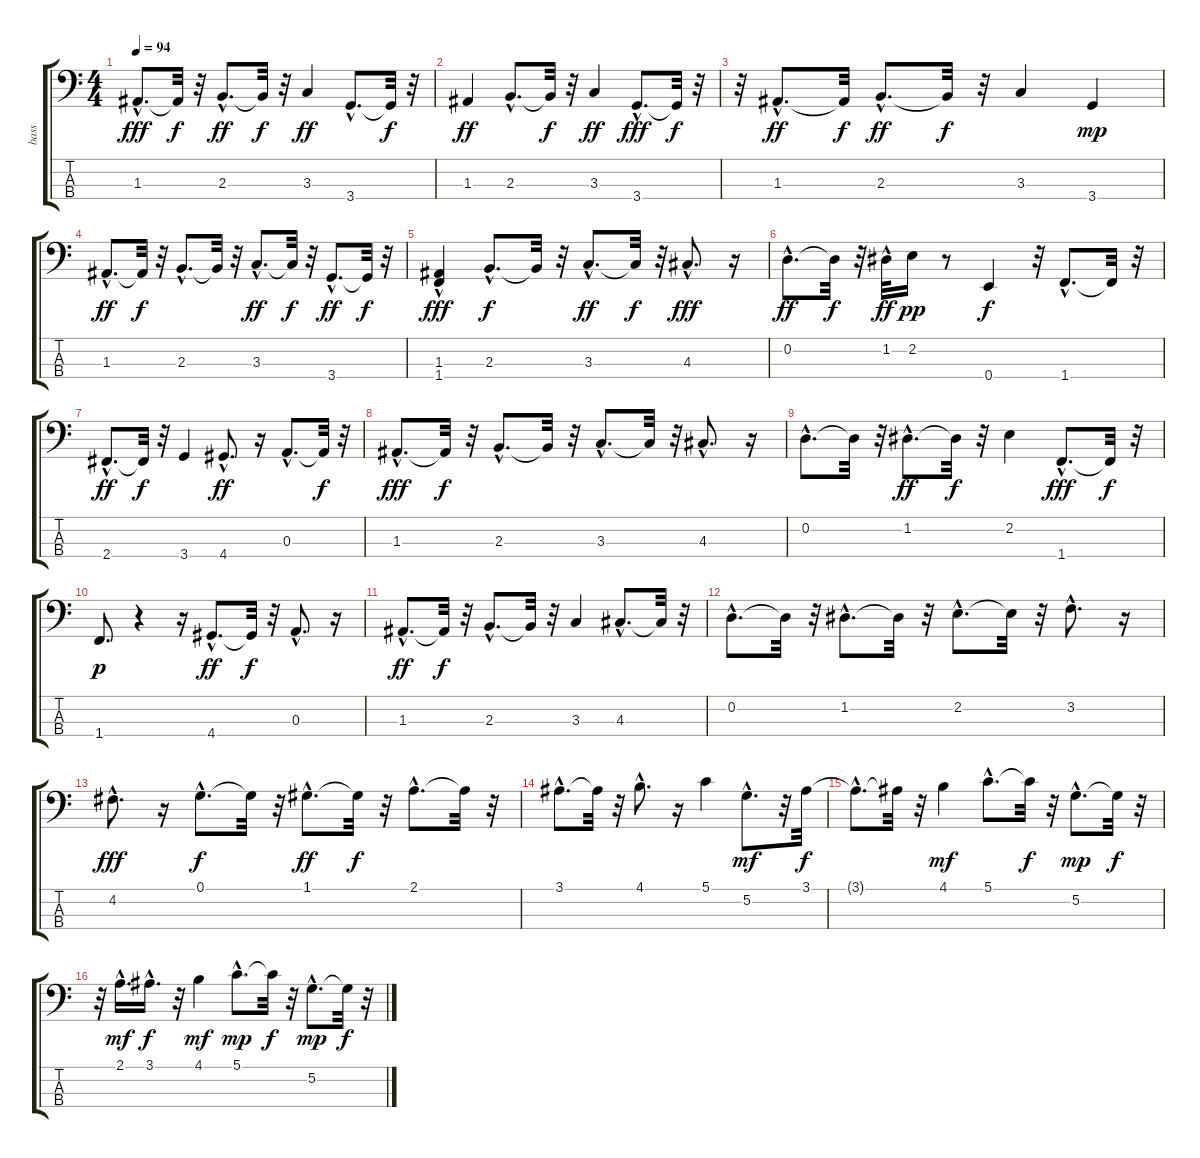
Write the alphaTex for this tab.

\track ("bass" "bass") {instrument fretlessbass}
\staff {score tabs}
\tuning (G2 D2 A1 E1) {hide}
\ts (4 4)
\tempo 94
\clef f4
\ks c
1.3{hac}.8{d dy fff} 1.3{t}.32{dy f} r.32 2.3{hac}.8{d dy ff} 2.3{t}.32{dy f} r.32 3.3.4{dy ff} 3.4{hac}.8{d} 3.4{t}.32{dy f} r.32 |
1.3.4{dy ff} 2.3{hac}.8{d} 2.3{t}.32{dy f} r.32 3.3.4{dy ff} 3.4{hac}.8{d dy fff} 3.4{t}.32{dy f} r.32 |
r.32 1.3{hac}.8{d dy ff} 1.3{t}.32{dy f} 2.3{hac}.8{d dy ff} 2.3{t}.32{dy f} r.32 3.3.4 3.4.4{dy mp} |
1.3{hac}.8{d dy ff} 1.3{t}.32{dy f} r.32 2.3{hac}.8{d} 2.3{t}.32 r.32 3.3{hac}.8{d dy ff} 3.3{t}.32{dy f} r.32 3.4{hac}.8{d dy ff} 3.4{t}.32{dy f} r.32 |
(1.3 1.4{hac}).4{dy fff} 2.3{hac}.8{d dy f} 2.3{t}.32 r.32 3.3{hac}.8{d dy ff} 3.3{t}.32{dy f} r.32 4.3{hac}.8{d dy fff} r.16 |
0.2{hac}.8{d dy ff} 0.2{t}.32{dy f} r.32 1.2{hac}.32{dy ff} 2.2.16{dy pp} r.8 0.4.4{dy f} r.32 1.4{hac}.8{d} 1.4{t}.32 r.32 |
2.4{hac}.8{d dy ff} 2.4{t}.32{dy f} r.32 3.4.4 4.4{hac}.8{d dy ff} r.16 0.3{hac}.8{d} 0.3{t}.32{dy f} r.32 |
1.3{hac}.8{d dy fff} 1.3{t}.32{dy f} r.32 2.3{hac}.8{d} 2.3{t}.32 r.32 3.3{hac}.8{d} 3.3{t}.32 r.32 4.3{hac}.8{d} r.16 |
0.2{hac}.8{d} 0.2{t}.32 r.32 1.2{hac}.8{d dy ff} 1.2{t}.32{dy f} r.32 2.2.4 1.4{hac}.8{d dy fff} 1.4{t}.32{dy f} r.32 |
1.4.8{d dy p} r.4 r.16 4.4{hac}.8{d dy ff} 4.4{t}.32{dy f} r.32 0.3{hac}.8{d} r.16 |
1.3{hac}.8{d dy ff} 1.3{t}.32{dy f} r.32 2.3{hac}.8{d volume 15} 2.3{t}.32 r.32 3.3.4{volume 16} 4.3{hac}.8{d volume 15} 4.3{t}.32 r.32 |
0.2{hac}.8{d volume 15} 0.2{t}.32 r.32 1.2{hac}.8{d volume 15} 1.2{t}.32 r.32 2.2{hac}.8{d volume 13} 2.2{t}.32 r.32 3.2{hac}.8{d volume 12} r.16 |
4.2{hac}.8{d dy fff volume 11} r.16 0.1{hac}.8{d dy f volume 10} 0.1{t}.32 r.32 1.1{hac}.8{d dy ff volume 8} 1.1{t}.32{dy f} r.32 2.1{hac}.8{d volume 8} 2.1{t}.32 r.32 |
3.1{hac}.8{d volume 8} 3.1{t}.32 r.32 4.1{hac}.8{d volume 7} r.16 5.1.4{volume 7} 5.2{hac}.8{d dy mf volume 7} r.32 3.1.32{dy f volume 7} |
3.1{hac t}.8{d} 3.1{t}.32 r.32 4.1.4{dy mf volume 6} 5.1{hac}.8{d volume 6} 5.1{t}.32{dy f} r.32 5.2{hac}.8{d dy mp volume 6} 5.2{t}.32{dy f} r.32 |
r.32 2.1{hac}.16{d dy mf volume 5} 3.1{hac}.16{d dy f volume 4} r.32 4.1.4{dy mf volume 4} 5.1{hac}.8{d dy mp volume 4} 5.1{t}.32{dy f} r.32 5.2{hac}.8{d dy mp} 5.2{t}.32{dy f} r.32
